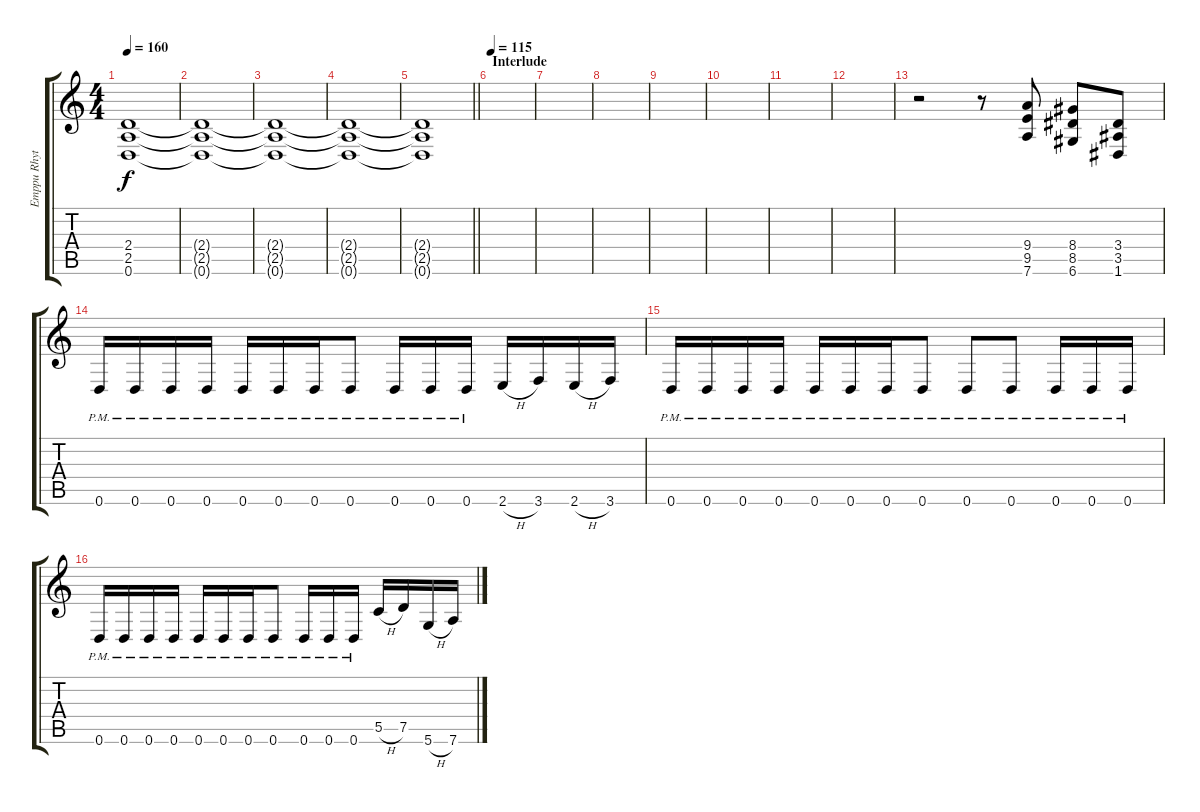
\track ("Emppu Rhythm" "Emppu Rhyt") {instrument distortionguitar}
\staff {score tabs}
\tuning (D4 A3 F3 C3 G2 D2) {hide}
\ts (4 4)
\tempo 160
\clef g2
\ks c
(2.4{t} 2.5{t} 0.6{t}).1{dy f} |
(2.4{t} 2.5{t} 0.6{t}).1 |
(2.4{t} 2.5{t} 0.6{t}).1 |
(2.4{t} 2.5{t} 0.6{t}).1 |
\barLineRight lightlight
(2.4{t} 2.5{t} 0.6{t}).1 |
\section ("" "Interlude")
\tempo 115
|
|
|
|
|
|
|
r.2 r.8 (9.4 9.5 7.6).8 (8.4 8.5 6.6).8 (3.4 3.5 1.6).8 |
0.6{pm}.16 0.6{pm}.16 0.6{pm}.16 0.6{pm}.16 0.6{pm}.16 0.6{pm}.16 0.6{pm}.16 0.6{pm}.8 0.6{pm}.16 0.6{pm}.16 0.6{pm}.16 2.6{h}.16 3.6.16 2.6{h}.16 3.6.16 |
0.6{pm}.16 0.6{pm}.16 0.6{pm}.16 0.6{pm}.16 0.6{pm}.16 0.6{pm}.16 0.6{pm}.16 0.6{pm}.8 0.6{pm}.8 0.6{pm}.8 0.6{pm}.16 0.6{pm}.16 0.6{pm}.16 |
0.6{pm}.16 0.6{pm}.16 0.6{pm}.16 0.6{pm}.16 0.6{pm}.16 0.6{pm}.16 0.6{pm}.16 0.6{pm}.8 0.6{pm}.16 0.6{pm}.16 0.6{pm}.16 5.5{h}.16 7.5.16 5.6{h}.16 7.6.16
